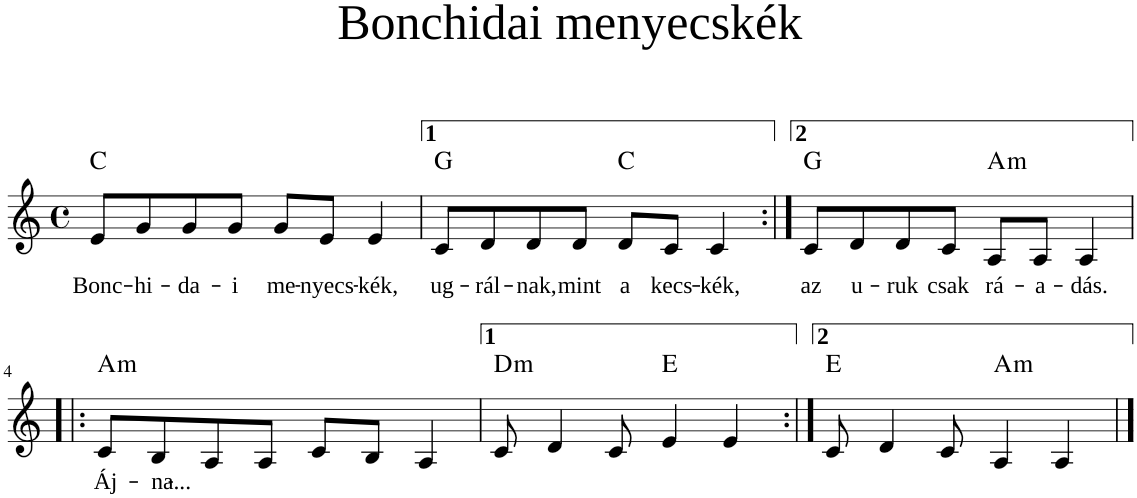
**kern	**text	**harte
*part1	*part1	*part1
*staff1	*staff1	*
*I"Piano	*	*
*I'Pno	*	*
*clefG2	*	*
*k[]	*	*
*M4/4	*	*
*met(c)	*	*
=1	=1	=1
!	!LO:LY:b	!
8e/L	Bonc-	C:maj
!	!LO:LY:b	!
8g/	-hi-	.
!	!LO:LY:b	!
8g/	-da-	.
!	!LO:LY:b	!
8g/J	-i	.
!	!LO:LY:b	!
8g/L	me-	.
!	!LO:LY:b	!
8e/J	-nyecs-	.
!	!LO:LY:b	!
4e/	-kék,	.
=2	=2	=2
!	!LO:LY:b	!
8c/L	ug-	G:maj
!	!LO:LY:b	!
8d/	-rál-	.
!	!LO:LY:b	!
8d/	-nak,	.
!	!LO:LY:b	!
8d/J	mint	.
!	!LO:LY:b	!
8d/L	a	C:maj
!	!LO:LY:b	!
8c/J	kecs-	.
!	!LO:LY:b	!
4c/	-kék,	.
=3:|!	=3:|!	=3:|!
!	!LO:LY:b	!
8c/L	az	G:maj
!	!LO:LY:b	!
8d/	u-	.
!	!LO:LY:b	!
8d/	-ruk	.
!	!LO:LY:b	!
8c/J	csak	.
!	!LO:LY:b	!LO:H:kt=m
8A/L	rá-	A:min
!	!LO:LY:b	!
8A/J	-a-	.
!	!LO:LY:b	!
4A/	-dás.	.
!!LO:LB:g=z
=4!|:	=4!|:	=4!|:
!	!LO:LY:b	!LO:H:kt=m
8c/L	Áj-	A:min
!	!LO:LY:b	!
8B/	-na...-	.
8A/	.	.
8A/J	.	.
8c/L	.	.
8B/J	.	.
4A/	.	.
=5	=5	=5
!	!	!LO:H:kt=m
8c/	.	D:min
4d/	.	.
8c/	.	.
4e/	.	E:maj
4e/	.	.
=6:|!	=6:|!	=6:|!
8c/	.	E:maj
4d/	.	.
8c/	.	.
!	!	!LO:H:kt=m
4A/	.	A:min
4A/	.	.
==	==	==
*-	*-	*-
